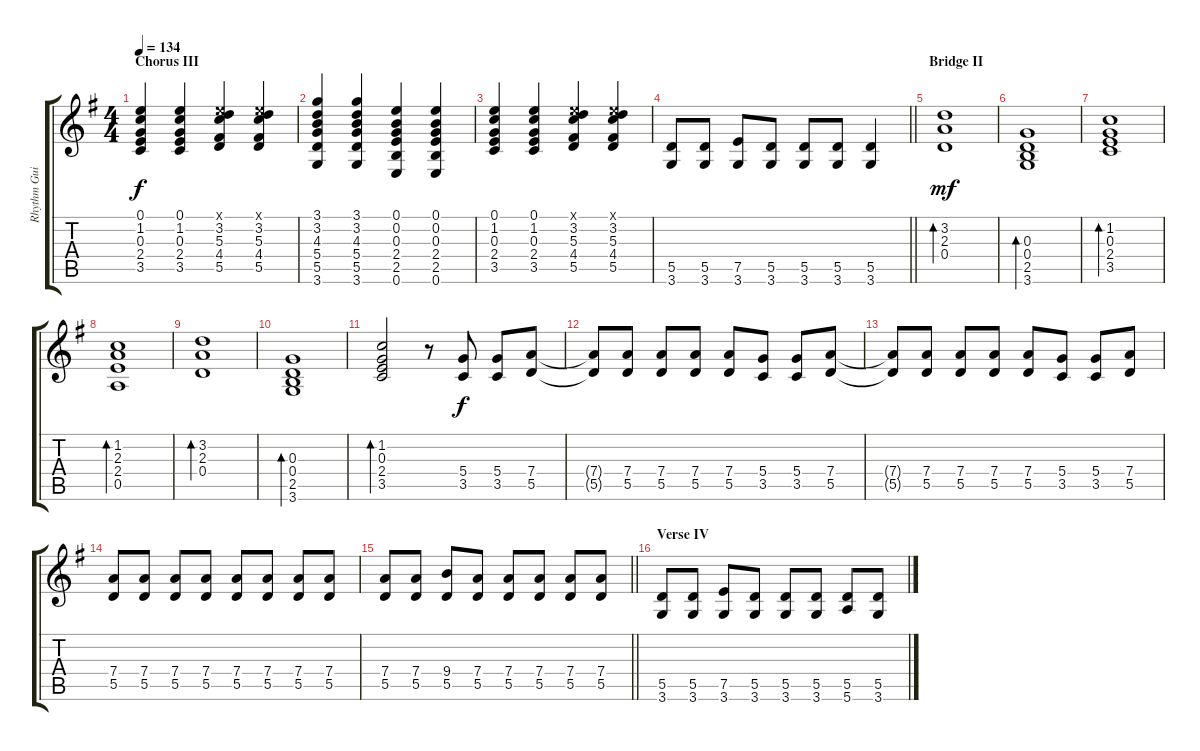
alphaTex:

\track ("Rhythm Guitar" "Rhythm Gui") {instrument electricguitarclean}
\staff {score tabs}
\tuning (E4 B3 G3 D3 A2 E2) {hide}
\ts (4 4)
\section ("" "Chorus III")
\tempo 134
\clef g2
\ks g
(0.1 1.2 0.3 2.4 3.5).4{dy f} (0.1 1.2 0.3 2.4 3.5).4 (0.1{x} 3.2 5.3 4.4 5.5).4 (0.1{x} 3.2 5.3 4.4 5.5).4 |
(3.1 3.2 4.3 5.4 5.5 3.6).4 (3.1 3.2 4.3 5.4 5.5 3.6).4 (0.1 0.2 0.3 2.4 2.5 0.6).4 (0.1 0.2 0.3 2.4 2.5 0.6).4 |
(0.1 1.2 0.3 2.4 3.5).4 (0.1 1.2 0.3 2.4 3.5).4 (0.1{x} 3.2 5.3 4.4 5.5).4 (0.1{x} 3.2 5.3 4.4 5.5).4 |
\barLineRight lightlight
(5.5 3.6).8 (5.5 3.6).8 (7.5 3.6).8 (5.5 3.6).8 (5.5 3.6).8 (5.5 3.6).8 (5.5 3.6).4 |
\section ("" "Bridge II")
(3.2 2.3 0.4).1{bd 60 dy mf} |
(0.3 0.4 2.5 3.6).1{bd 60} |
(1.2 0.3 2.4 3.5).1{bd 60} |
(1.2 2.3 2.4 0.5).1{bd 60} |
(3.2 2.3 0.4).1{bd 60} |
(0.3 0.4 2.5 3.6).1{bd 60} |
(1.2 0.3 2.4 3.5).2{bd 60} r.8 (5.4 3.5).8{dy f} (5.4 3.5).8 (7.4 5.5).8 |
(7.4{t} 5.5{t}).8 (7.4 5.5).8 (7.4 5.5).8 (7.4 5.5).8 (7.4 5.5).8 (5.4 3.5).8 (5.4 3.5).8 (7.4 5.5).8 |
(7.4{t} 5.5{t}).8 (7.4 5.5).8 (7.4 5.5).8 (7.4 5.5).8 (7.4 5.5).8 (5.4 3.5).8 (5.4 3.5).8 (7.4 5.5).8 |
(7.4 5.5).8 (7.4 5.5).8 (7.4 5.5).8 (7.4 5.5).8 (7.4 5.5).8 (7.4 5.5).8 (7.4 5.5).8 (7.4 5.5).8 |
\barLineRight lightlight
(7.4 5.5).8 (7.4 5.5).8 (9.4 5.5).8 (7.4 5.5).8 (7.4 5.5).8 (7.4 5.5).8 (7.4 5.5).8 (7.4 5.5).8 |
\section ("" "Verse IV")
(5.5 3.6).8 (5.5 3.6).8 (7.5 3.6).8 (5.5 3.6).8 (5.5 3.6).8 (5.5 3.6).8 (5.5 5.6).8 (5.5 3.6).8
